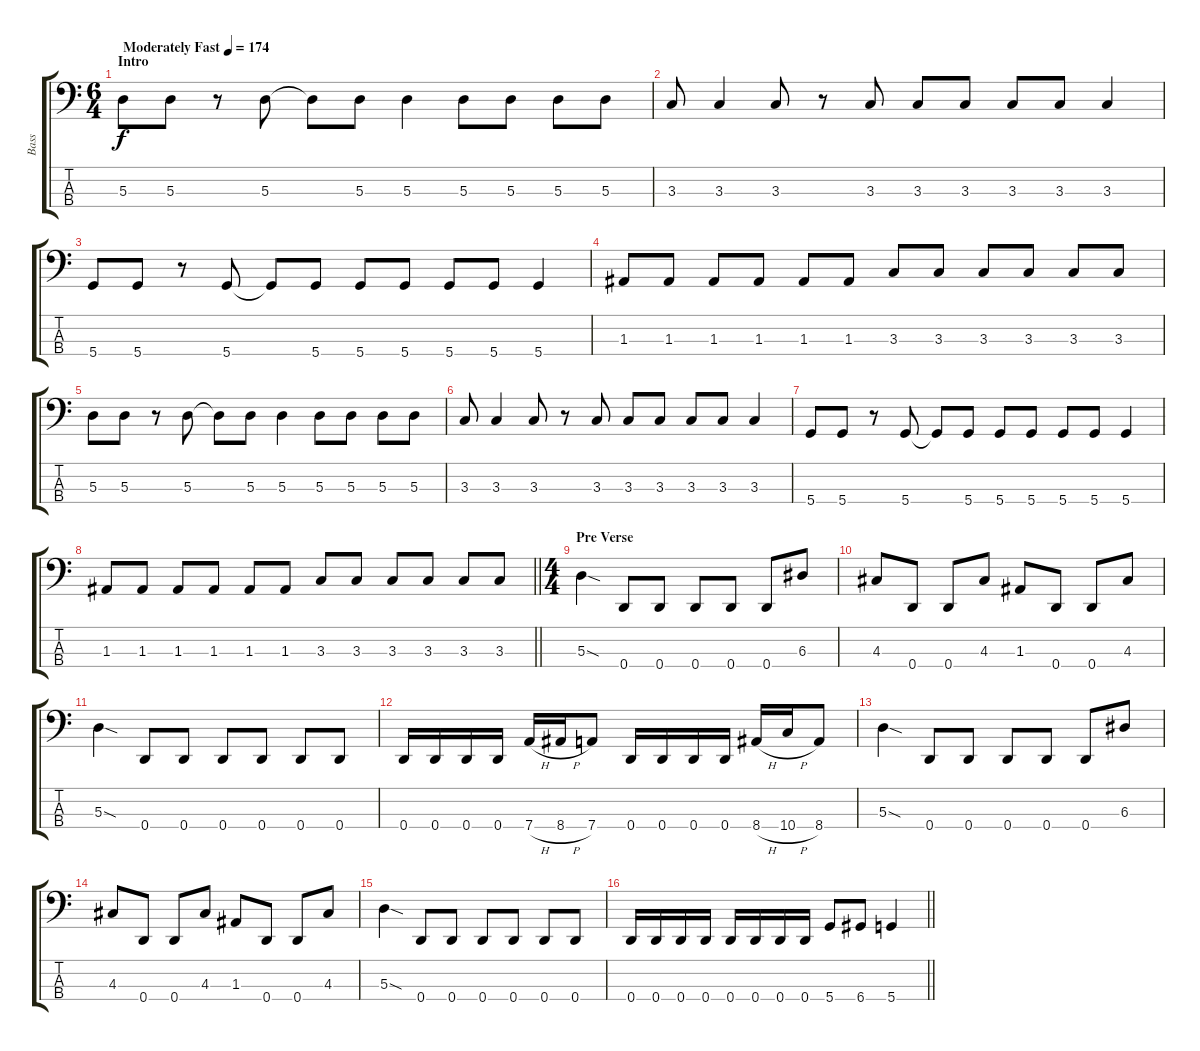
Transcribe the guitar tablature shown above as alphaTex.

\track ("Bass" "Bass") {instrument electricbasspick}
\staff {score tabs}
\tuning (G2 D2 A1 D1) {hide}
\ts (6 4)
\section ("" "Intro")
\tempo (174 "Moderately Fast")
\clef f4
\ks c
5.3.8{dy f instrument electricbasspick} 5.3.8 r.8 5.3.8 5.3{t}.8 5.3.8 5.3.4 5.3.8 5.3.8 5.3.8 5.3.8 |
3.3.8 3.3.4 3.3.8 r.8 3.3.8 3.3.8 3.3.8 3.3.8 3.3.8 3.3.4 |
5.4.8 5.4.8 r.8 5.4.8 5.4{t}.8 5.4.8 5.4.8 5.4.8 5.4.8 5.4.8 5.4.4 |
1.3.8 1.3.8 1.3.8 1.3.8 1.3.8 1.3.8 3.3.8 3.3.8 3.3.8 3.3.8 3.3.8 3.3.8 |
5.3.8 5.3.8 r.8 5.3.8 5.3{t}.8 5.3.8 5.3.4 5.3.8 5.3.8 5.3.8 5.3.8 |
3.3.8 3.3.4 3.3.8 r.8 3.3.8 3.3.8 3.3.8 3.3.8 3.3.8 3.3.4 |
5.4.8 5.4.8 r.8 5.4.8 5.4{t}.8 5.4.8 5.4.8 5.4.8 5.4.8 5.4.8 5.4.4 |
\barLineRight lightlight
1.3.8 1.3.8 1.3.8 1.3.8 1.3.8 1.3.8 3.3.8 3.3.8 3.3.8 3.3.8 3.3.8 3.3.8 |
\ts (4 4)
\section ("" "Pre Verse")
5.3{sod}.4 0.4.8 0.4.8 0.4.8 0.4.8 0.4.8 6.3.8 |
4.3.8 0.4.8 0.4.8 4.3.8 1.3.8 0.4.8 0.4.8 4.3.8 |
5.3{sod}.4 0.4.8 0.4.8 0.4.8 0.4.8 0.4.8 0.4.8 |
0.4.16 0.4.16 0.4.16 0.4.16 7.4{h}.16 8.4{h}.16 7.4.8 0.4.16 0.4.16 0.4.16 0.4.16 8.4{h}.16 10.4{h}.16 8.4.8 |
5.3{sod}.4 0.4.8 0.4.8 0.4.8 0.4.8 0.4.8 6.3.8 |
4.3.8 0.4.8 0.4.8 4.3.8 1.3.8 0.4.8 0.4.8 4.3.8 |
5.3{sod}.4 0.4.8 0.4.8 0.4.8 0.4.8 0.4.8 0.4.8 |
\barLineRight lightlight
0.4.16 0.4.16 0.4.16 0.4.16 0.4.16 0.4.16 0.4.16 0.4.16 5.4.8 6.4.8 5.4.4
